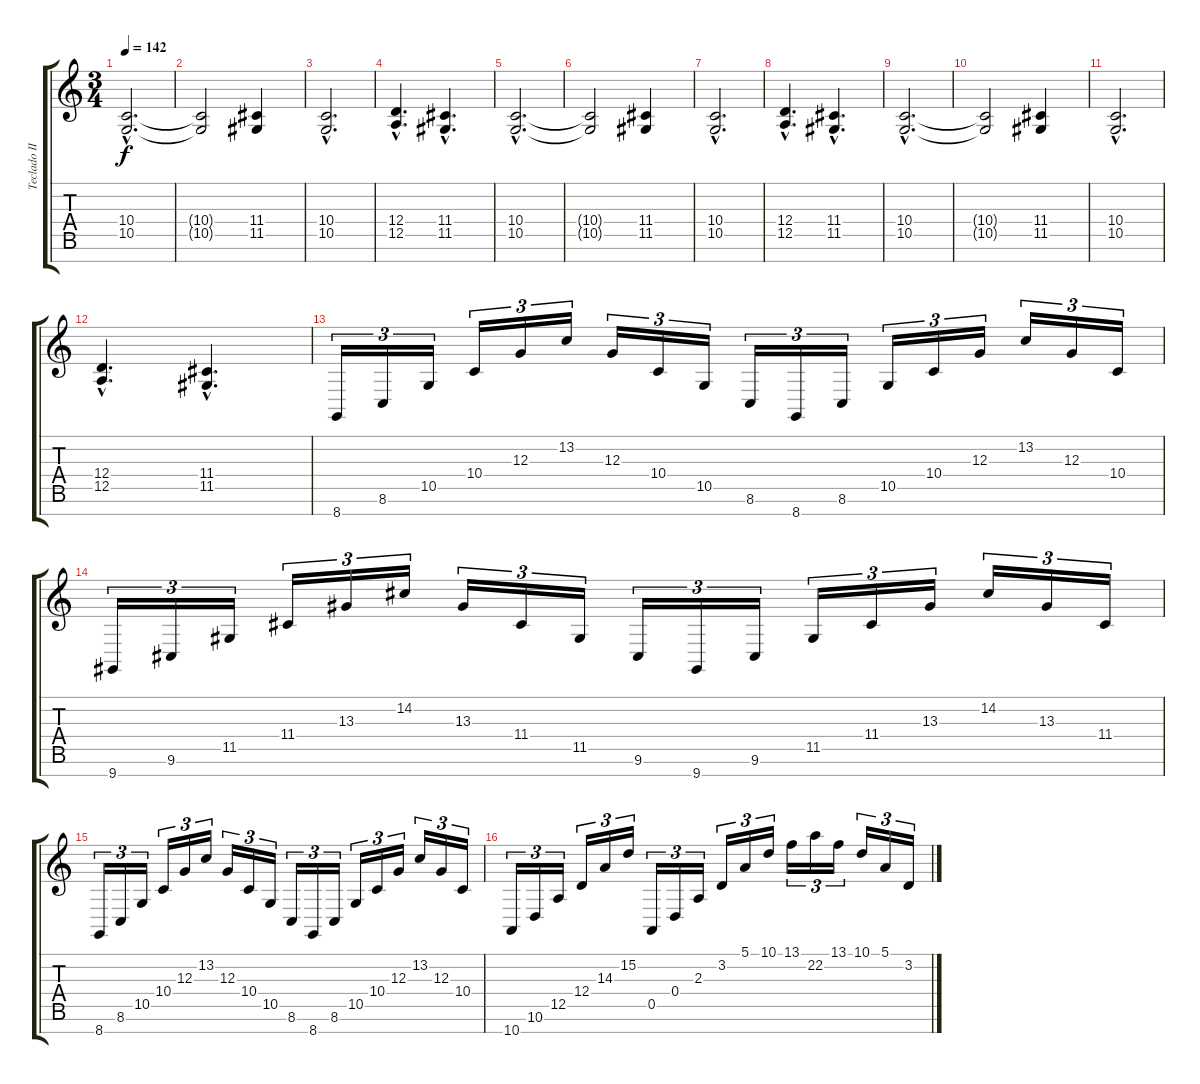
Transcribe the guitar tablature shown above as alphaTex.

\track ("Teclado II" "Teclado II") {instrument choiraahs}
\staff {score tabs}
\tuning (E4 B3 G3 D3 A2 E2 B1) {hide}
\ts (3 4)
\tempo 142
\clef g2
\ks c
(10.4{hac} 10.5{hac}).2{d dy f} |
(10.4{t} 10.5{t}).2 (11.4 11.5).4 |
(10.4{hac} 10.5{hac}).2{d} |
(12.4{hac} 12.5{hac}).4{d} (11.4{hac} 11.5{hac}).4{d} |
(10.4{hac} 10.5{hac}).2{d} |
(10.4{t} 10.5{t}).2 (11.4 11.5).4 |
(10.4{hac} 10.5{hac}).2{d} |
(12.4{hac} 12.5{hac}).4{d} (11.4{hac} 11.5{hac}).4{d} |
(10.4{hac} 10.5{hac}).2{d} |
(10.4{t} 10.5{t}).2 (11.4 11.5).4 |
(10.4{hac} 10.5{hac}).2{d} |
(12.4{hac} 12.5{hac}).4{d} (11.4{hac} 11.5{hac}).4{d} |
8.7.16{tu (3 2) volume 13 instrument stringensemble1} 8.6.16{tu (3 2)} 10.5.16{tu (3 2)} 10.4.16{tu (3 2)} 12.3.16{tu (3 2)} 13.2.16{tu (3 2)} 12.3.16{tu (3 2)} 10.4.16{tu (3 2)} 10.5.16{tu (3 2)} 8.6.16{tu (3 2)} 8.7.16{tu (3 2)} 8.6.16{tu (3 2)} 10.5.16{tu (3 2)} 10.4.16{tu (3 2)} 12.3.16{tu (3 2)} 13.2.16{tu (3 2)} 12.3.16{tu (3 2)} 10.4.16{tu (3 2)} |
9.7.16{tu (3 2)} 9.6.16{tu (3 2)} 11.5.16{tu (3 2)} 11.4.16{tu (3 2)} 13.3.16{tu (3 2)} 14.2.16{tu (3 2)} 13.3.16{tu (3 2)} 11.4.16{tu (3 2)} 11.5.16{tu (3 2)} 9.6.16{tu (3 2)} 9.7.16{tu (3 2)} 9.6.16{tu (3 2)} 11.5.16{tu (3 2)} 11.4.16{tu (3 2)} 13.3.16{tu (3 2)} 14.2.16{tu (3 2)} 13.3.16{tu (3 2)} 11.4.16{tu (3 2)} |
8.7.16{tu (3 2)} 8.6.16{tu (3 2)} 10.5.16{tu (3 2)} 10.4.16{tu (3 2)} 12.3.16{tu (3 2)} 13.2.16{tu (3 2)} 12.3.16{tu (3 2)} 10.4.16{tu (3 2)} 10.5.16{tu (3 2)} 8.6.16{tu (3 2)} 8.7.16{tu (3 2)} 8.6.16{tu (3 2)} 10.5.16{tu (3 2)} 10.4.16{tu (3 2)} 12.3.16{tu (3 2)} 13.2.16{tu (3 2)} 12.3.16{tu (3 2)} 10.4.16{tu (3 2)} |
10.7.16{tu (3 2)} 10.6.16{tu (3 2)} 12.5.16{tu (3 2)} 12.4.16{tu (3 2)} 14.3.16{tu (3 2)} 15.2.16{tu (3 2)} 0.5.16{tu (3 2)} 0.4.16{tu (3 2)} 2.3.16{tu (3 2)} 3.2.16{tu (3 2)} 5.1.16{tu (3 2)} 10.1.16{tu (3 2)} 13.1.16{tu (3 2)} 22.2.16{tu (3 2)} 13.1.16{tu (3 2)} 10.1.16{tu (3 2)} 5.1.16{tu (3 2)} 3.2.16{tu (3 2)}
